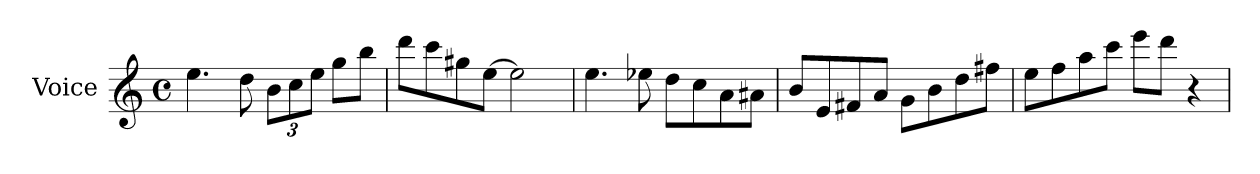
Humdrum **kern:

**kern
*part1
*staff1
*I"Voice
*I'Voice
*clefG2
*M4/4
*met(c)
=1
4.ee\
8dd\
12b\L
12cc\
12ee\J
8gg\L
8bb\J
=2
8ddd\L
8ccc\
8gg#X\
[>8ee\J
2ee\]
=3
4.ee\
8ee-X\
8dd\L
8cc\
8a\
8a#X\J
=4
8b/L
8e/
8f#X/
8a/J
8g\L
8b\
8dd\
8ff#X\J
=5
8ee\L
8ff\
8aa\
8ccc\J
8eee\L
8ddd\J
4r
=
*-
